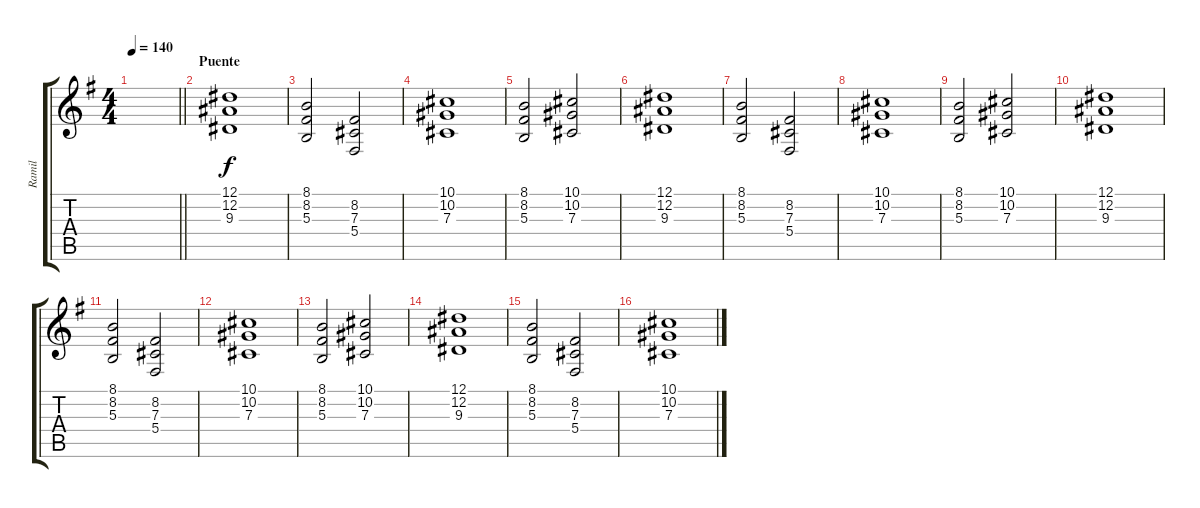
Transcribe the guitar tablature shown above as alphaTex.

\track ("Ramil" "Ramil") {instrument stringensemble1}
\staff {score tabs}
\tuning (Eb4 Bb3 Gb3 Db3 Ab2 Eb2) {hide}
\ts (4 4)
\tempo 140
\clef g2
\barLineRight lightlight
\ks g
|
\section ("" "Puente")
(12.1 12.2 9.3).1 |
(8.1 8.2 5.3).2 (8.2 7.3 5.4).2 |
(10.1 10.2 7.3).1 |
(8.1 8.2 5.3).2 (10.1 10.2 7.3).2 |
(12.1 12.2 9.3).1 |
(8.1 8.2 5.3).2 (8.2 7.3 5.4).2 |
(10.1 10.2 7.3).1 |
(8.1 8.2 5.3).2 (10.1 10.2 7.3).2 |
(12.1 12.2 9.3).1 |
(8.1 8.2 5.3).2 (8.2 7.3 5.4).2 |
(10.1 10.2 7.3).1 |
(8.1 8.2 5.3).2 (10.1 10.2 7.3).2 |
(12.1 12.2 9.3).1 |
(8.1 8.2 5.3).2 (8.2 7.3 5.4).2 |
(10.1 10.2 7.3).1
